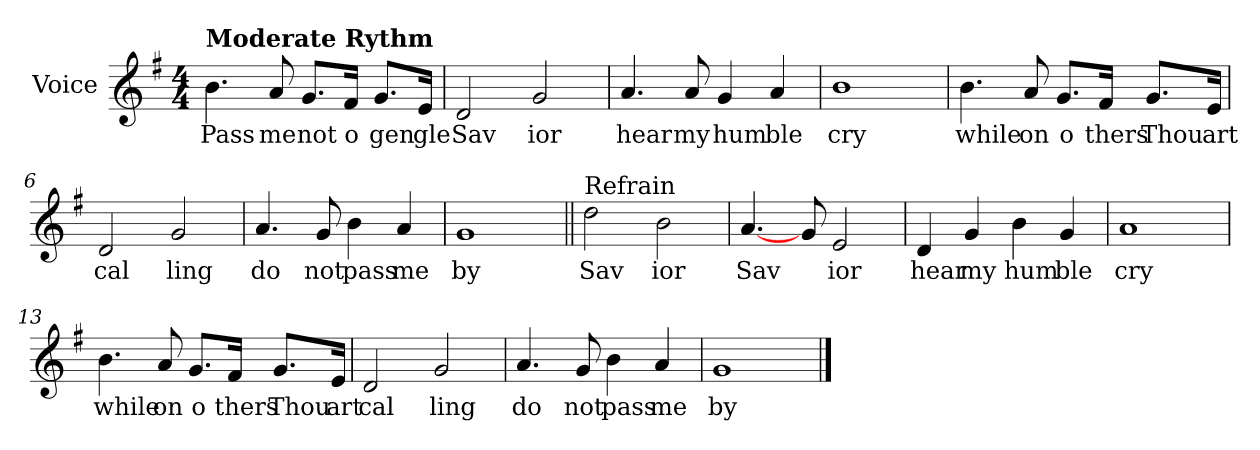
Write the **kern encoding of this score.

**kern	**text
*part1	*part1
*staff1	*staff1
*I"Voice	*
*I'V	*
*clefG2	*
*k[f#]	*
*G:	*
*M4/4	*
*MM80	*
=1	=1
!LO:TX:a:B:t=Moderate Rythm	!
!	!LO:LY:b
4.b\	Pass
!	!LO:LY:b
8a/	me
!	!LO:LY:b
8.g/L	not
!	!LO:LY:b
16f#/Jk	o
!	!LO:LY:b
8.g/L	gen
!	!LO:LY:b
16e/Jk	gle
=2	=2
!	!LO:LY:b
2d/	Sav
!	!LO:LY:b
2g/	ior
=3	=3
!	!LO:LY:b
4.a/	hear
!	!LO:LY:b
8a/	my
!	!LO:LY:b
4g/	hum
!	!LO:LY:b
4a/	ble
!!LO:LB:g=z
=4	=4
!	!LO:LY:b
1b	cry
=5	=5
!	!LO:LY:b
4.b\	while
!	!LO:LY:b
8a/	on
!	!LO:LY:b
8.g/L	o
!	!LO:LY:b
16f#/Jk	thers
!	!LO:LY:b
8.g/L	Thou
!	!LO:LY:b
16e/Jk	art
=6	=6
!	!LO:LY:b
2d/	cal
!	!LO:LY:b
2g/	ling
!!LO:LB:g=z
=7	=7
!	!LO:LY:b
4.a/	do
!	!LO:LY:b
8g/	not
!	!LO:LY:b
4b\	pass
!	!LO:LY:b
4a/	me
=8	=8
!	!LO:LY:b
1g	by
=9||	=9||
!LO:TX:a:t=Refrain	!
!	!LO:LY:b
2dd\	Sav
!	!LO:LY:b
2b\	ior
!!LO:LB:g=z
=10	=10
!	!LO:LY:b
[4.a/	Sav
8g/	.
!	!LO:LY:b
2e/	ior
=11	=11
!	!LO:LY:b
4d/	hear
!	!LO:LY:b
4g/	my
!	!LO:LY:b
4b\	hum
!	!LO:LY:b
4g/	ble
=12	=12
!	!LO:LY:b
1a	cry
!!LO:LB:g=z
=13	=13
!	!LO:LY:b
4.b\	while
!	!LO:LY:b
8a/	on
!	!LO:LY:b
8.g/L	o
!	!LO:LY:b
16f#/Jk	thers
!	!LO:LY:b
8.g/L	Thou
!	!LO:LY:b
16e/Jk	art
=14	=14
!	!LO:LY:b
2d/	cal
!	!LO:LY:b
2g/	ling
=15	=15
!	!LO:LY:b
4.a/	do
!	!LO:LY:b
8g/	not
!	!LO:LY:b
4b\	pass
!	!LO:LY:b
4a/	me
=16	=16
!	!LO:LY:b
1g	by
==	==
*-	*-
